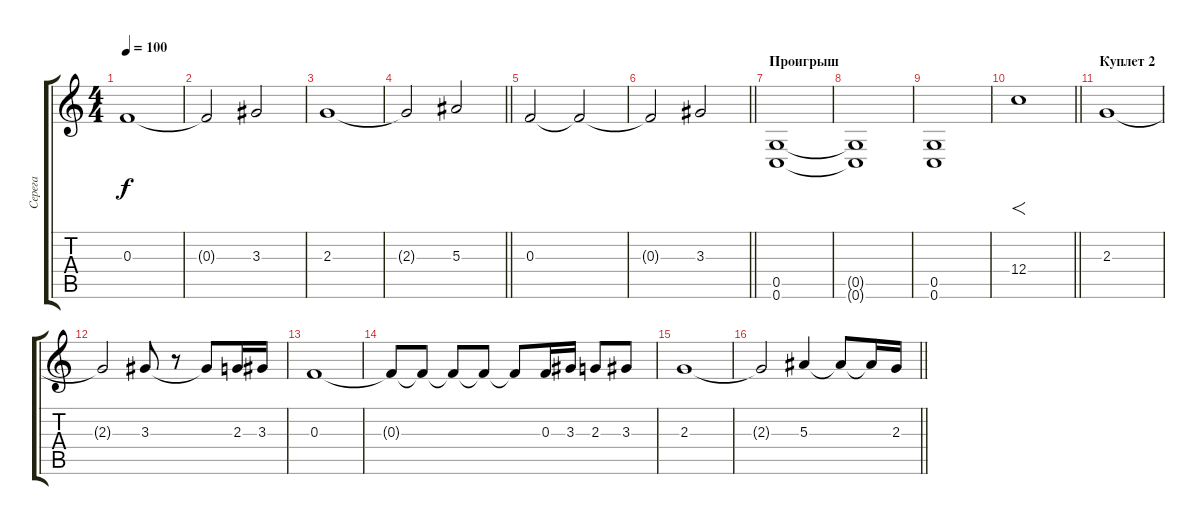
\track ("Серега" "Серега") {instrument overdrivenguitar}
\staff {score tabs}
\tuning (D4 A3 F3 C3 G2 C2) {hide}
\ts (4 4)
\tempo 100
\clef g2
\ks c
0.3.1{dy f} |
0.3{t}.2 3.3.2 |
2.3.1 |
\barLineRight lightlight
2.3{t}.2 5.3.2 |
\section ("" "")
0.3.2 0.3{t}.2 |
\barLineRight lightlight
0.3{t}.2 3.3.2 |
\section ("" "Проигрыш")
(0.5 0.6).1 |
(0.5{t} 0.6{t}).1 |
(0.5 0.6).1 |
\barLineRight lightlight
12.4.1{f} |
\section ("" "Куплет 2")
2.3.1 |
2.3{t}.2 3.3.8 r.8 3.3{t}.8 2.3.16 3.3.16 |
0.3.1 |
0.3{t}.8 0.3{t}.8 0.3{t}.8 0.3{t}.8 0.3{t}.8 0.3.16 3.3.16 2.3.8 3.3.8 |
2.3.1 |
\barLineRight lightlight
2.3{t}.2 5.3.4 5.3{t}.8 5.3{t}.16 2.3.16
